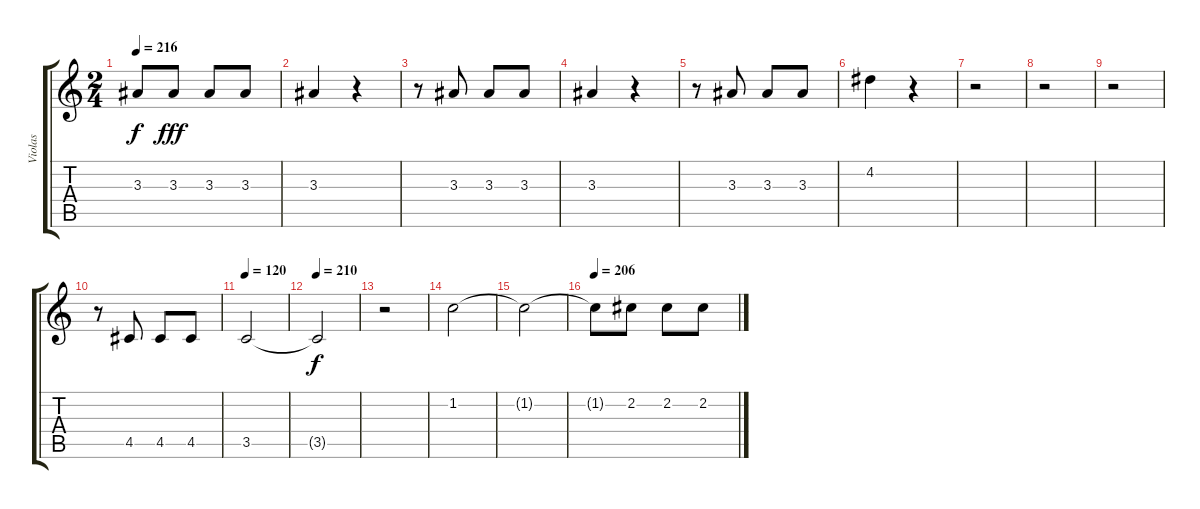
\track ("Violas" "Violas") {instrument contrabass}
\staff {score tabs}
\tuning (E4 B3 G3 D3 A2 E2) {hide}
\ts (2 4)
\tempo 216
\clef g2
\ks c
3.3{t}.8{dy f} 3.3.8{dy fff} 3.3.8 3.3.8 |
3.3.4 r.4 |
r.8 3.3.8 3.3.8 3.3.8 |
3.3.4 r.4 |
r.8 3.3.8 3.3.8 3.3.8 |
4.2.4 r.4 |
r.2 |
r.2 |
r.2 |
r.8 4.5.8 4.5.8 4.5.8 |
\tempo 120
3.5.2 |
\tempo 210
3.5{t}.2{dy f} |
r.2 |
1.2.2 |
1.2{t}.2 |
\tempo 206
1.2{t}.8 2.2.8 2.2.8 2.2.8
